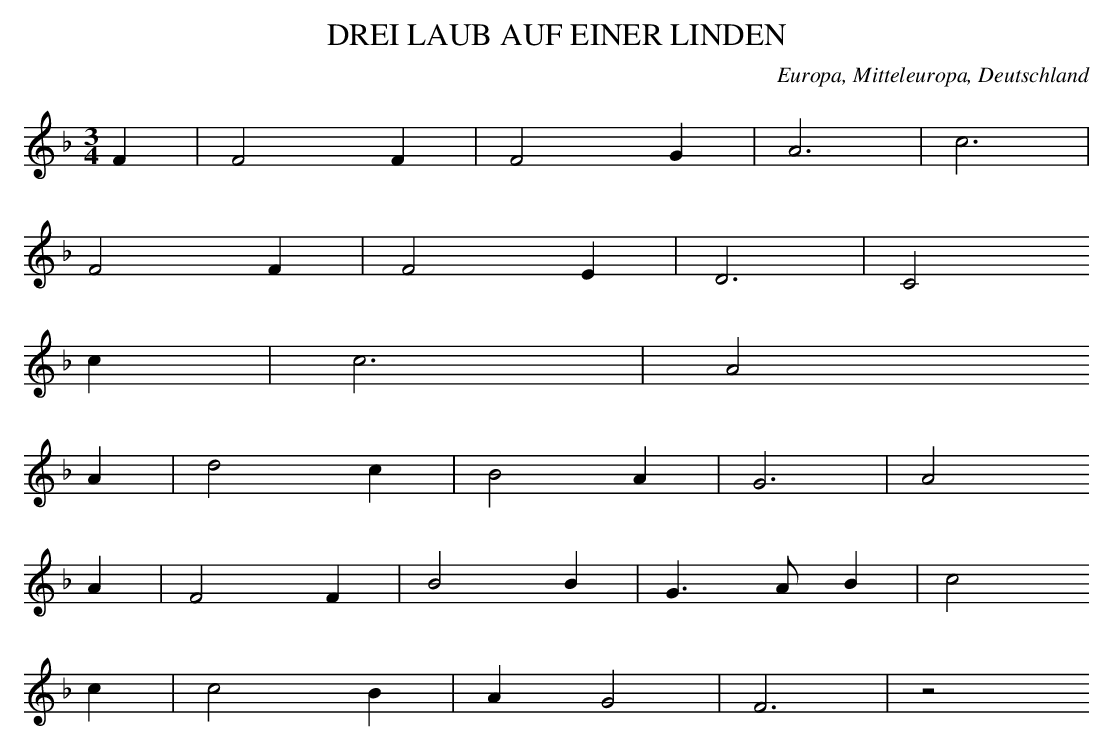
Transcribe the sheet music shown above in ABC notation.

X:1
T: DREI LAUB AUF EINER LINDEN
O: Europa, Mitteleuropa, Deutschland
M: 3/4
L: 1/8
K: F
F2 | F4F2 | F4G2 | A6 | c6 |
F4F2 | F4E2 | D6 | C4
c2 | c6 | A4
A2 | d4c2 | B4A2 | G6 | A4
A2 | F4F2 | B4B2 | G3AB2 | c4
c2 | c4B2 | A2G4 | F6 | z4
